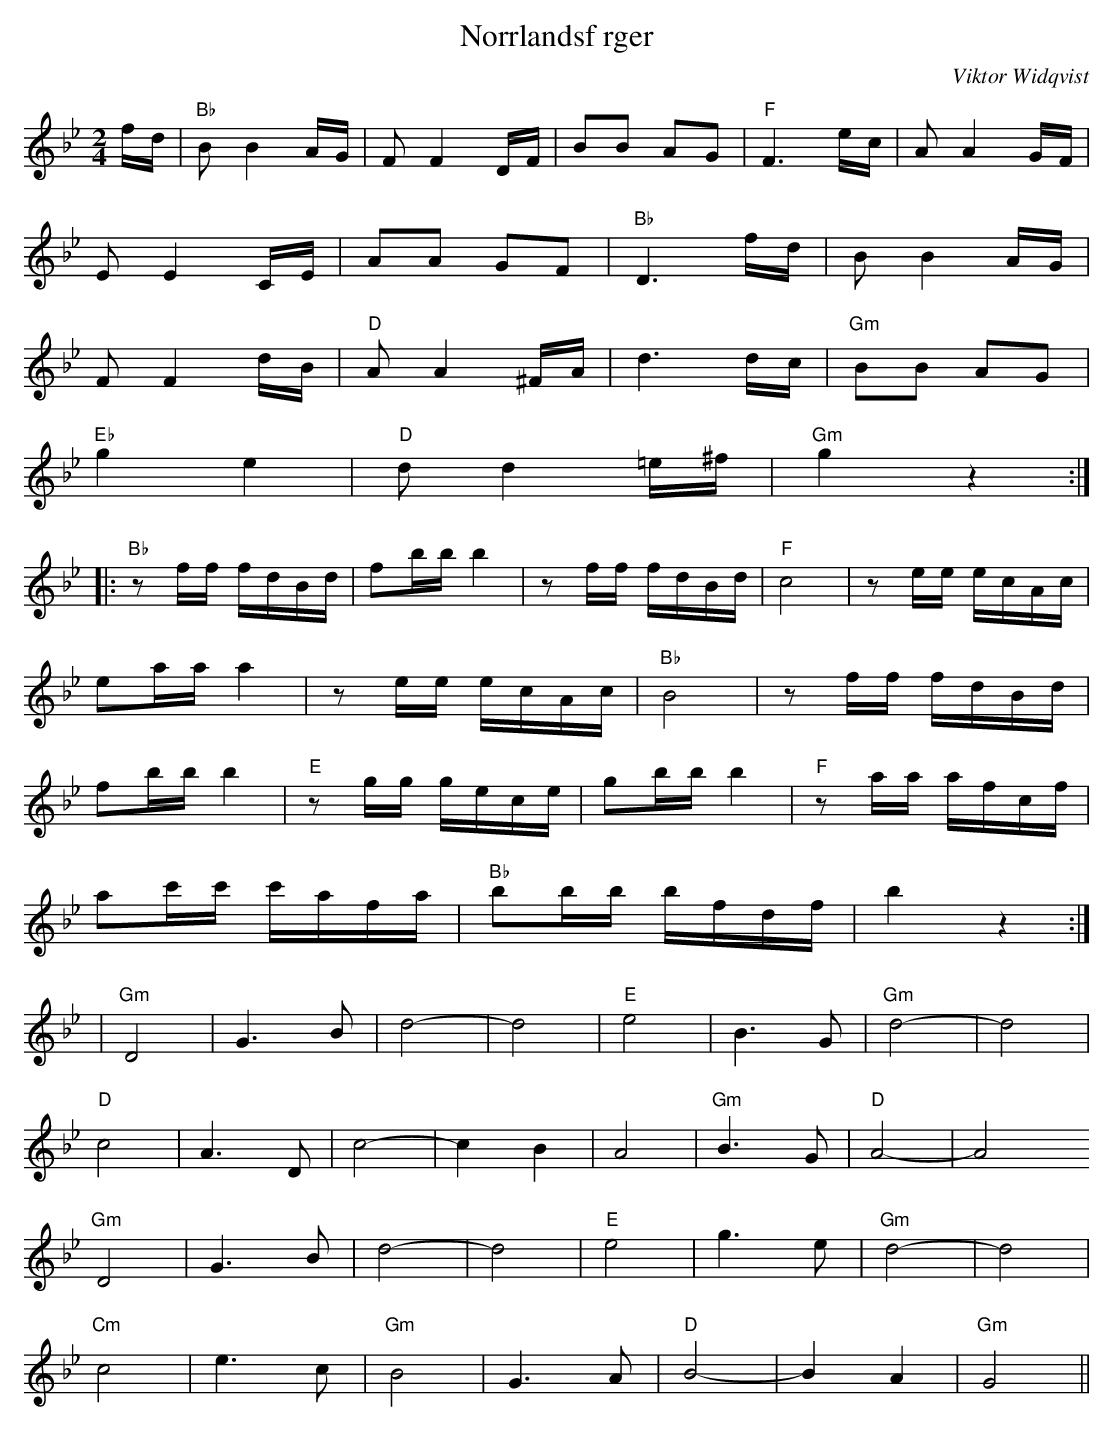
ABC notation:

X:1
T:Norrlandsf rger
M:2/4
C:Viktor Widqvist
L:1/8
K:Bb
f/d/ |"Bb" BB2A/G/ | FF2D/F/ | BB AG | "F"F3e/c/ | AA2G/F/ |
EE2C/E/ | AA GF |"Bb" D3f/d/ | BB2 A/G/ |
FF2d/B/ | "D"AA2^F/A/ | d3d/c/ | "Gm"BB AG |
"Eb"g2 e2 | "D"dd2=e/^f/ | "Gm"g2z2 :|
|:"Bb"zf/2f/2 f/2d/2B/2d/2 | fb/2b/2 b2 |zf/2f/2 f/2d/2B/2d/2 | "F"c4 |ze/2e/2 e/2c/2A/2c/2 |
ea/2a/2 a2 |ze/2e/2 e/2c/2A/2c/2 | "Bb"B4 |zf/2f/2 f/2d/2B/2d/2 |
fb/2b/2 b2 |"E"zg/2g/2 g/2e/2c/2e/2 | gb/2b/2 b2 |"F"za/2a/2 a/2f/2c/2f/2 |
ac'/2c'/2 c'/2a/2f/2a/2 | "Bb"bb/2b/2 b/2f/2d/2f/2 | b2z2 :|
K:Gm
|"Gm"D4 | G2>B2 | d4- |d4| "E"e4 | B2>G2 | "Gm"d4- |d4|
"D"c4 | A2>D2 | c4- | c2 B2 | A4 | "Gm"B2>G2 | "D" A4- | A4
"Gm"D4 | G2>B2 | d4- |d4| "E"e4 | g2>e2 | "Gm"d4- |d4|
"Cm"c4 | e2>c2 | "Gm"B4 | G2>A2 | "D"B4- | B2 A2 | "Gm"G4 ||
